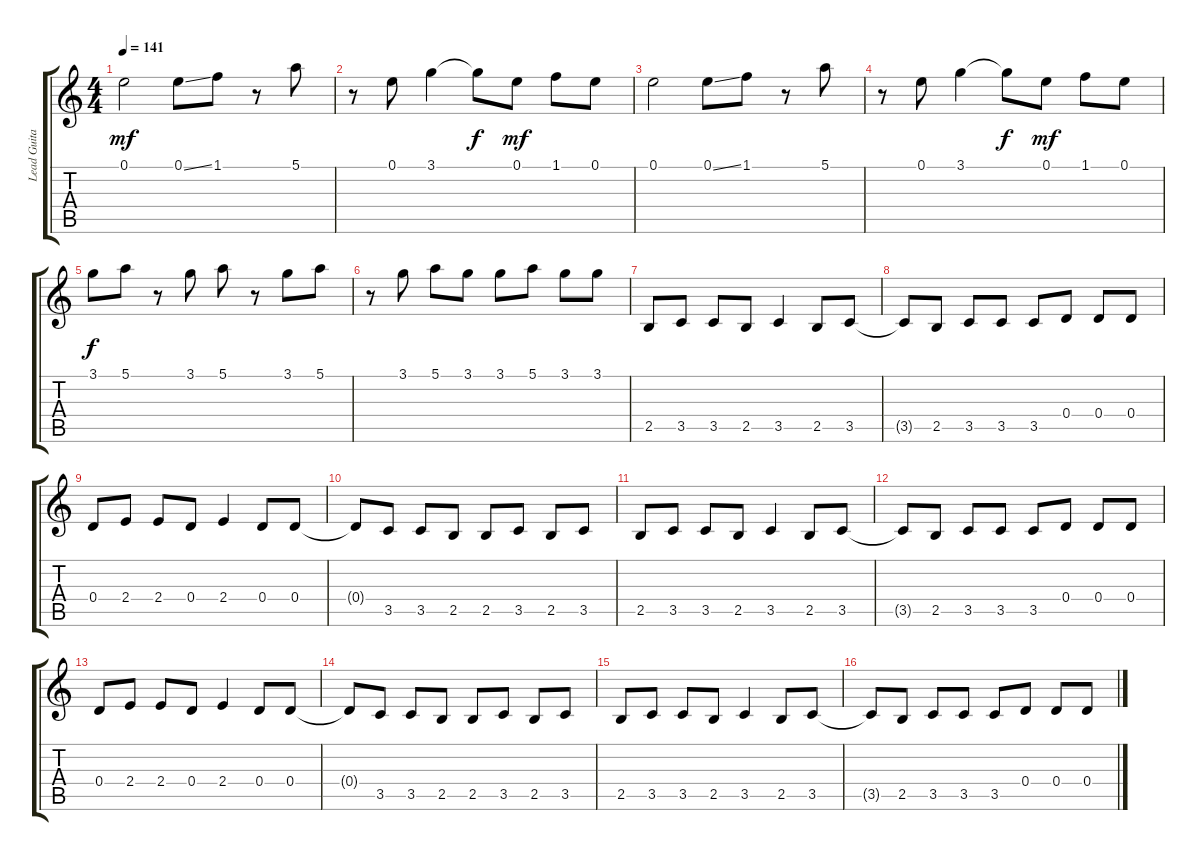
\track ("Lead Guitar 2" "Lead Guita") {instrument distortionguitar}
\staff {score tabs}
\tuning (E4 B3 G3 D3 A2 E2) {hide}
\ts (4 4)
\tempo 141
\clef g2
\ks c
0.1.2{dy mf} 0.1{ss}.8 1.1.8 r.8 5.1.8 |
r.8 0.1.8 3.1.4 3.1{t}.8{dy f} 0.1.8{dy mf} 1.1.8 0.1.8 |
0.1.2 0.1{ss}.8 1.1.8 r.8 5.1.8 |
r.8 0.1.8 3.1.4 3.1{t}.8{dy f} 0.1.8{dy mf} 1.1.8 0.1.8 |
3.1.8{dy f} 5.1.8 r.8 3.1.8 5.1.8 r.8 3.1.8 5.1.8 |
r.8 3.1.8 5.1.8 3.1.8 3.1.8 5.1.8 3.1.8 3.1.8 |
2.5.8 3.5.8 3.5.8 2.5.8 3.5.4 2.5.8 3.5.8 |
3.5{t}.8 2.5.8 3.5.8 3.5.8 3.5.8 0.4.8 0.4.8 0.4.8 |
0.4.8 2.4.8 2.4.8 0.4.8 2.4.4 0.4.8 0.4.8 |
0.4{t}.8 3.5.8 3.5.8 2.5.8 2.5.8 3.5.8 2.5.8 3.5.8 |
2.5.8 3.5.8 3.5.8 2.5.8 3.5.4 2.5.8 3.5.8 |
3.5{t}.8 2.5.8 3.5.8 3.5.8 3.5.8 0.4.8 0.4.8 0.4.8 |
0.4.8 2.4.8 2.4.8 0.4.8 2.4.4 0.4.8 0.4.8 |
0.4{t}.8 3.5.8 3.5.8 2.5.8 2.5.8 3.5.8 2.5.8 3.5.8 |
2.5.8 3.5.8 3.5.8 2.5.8 3.5.4 2.5.8 3.5.8 |
3.5{t}.8 2.5.8 3.5.8 3.5.8 3.5.8 0.4.8 0.4.8 0.4.8
